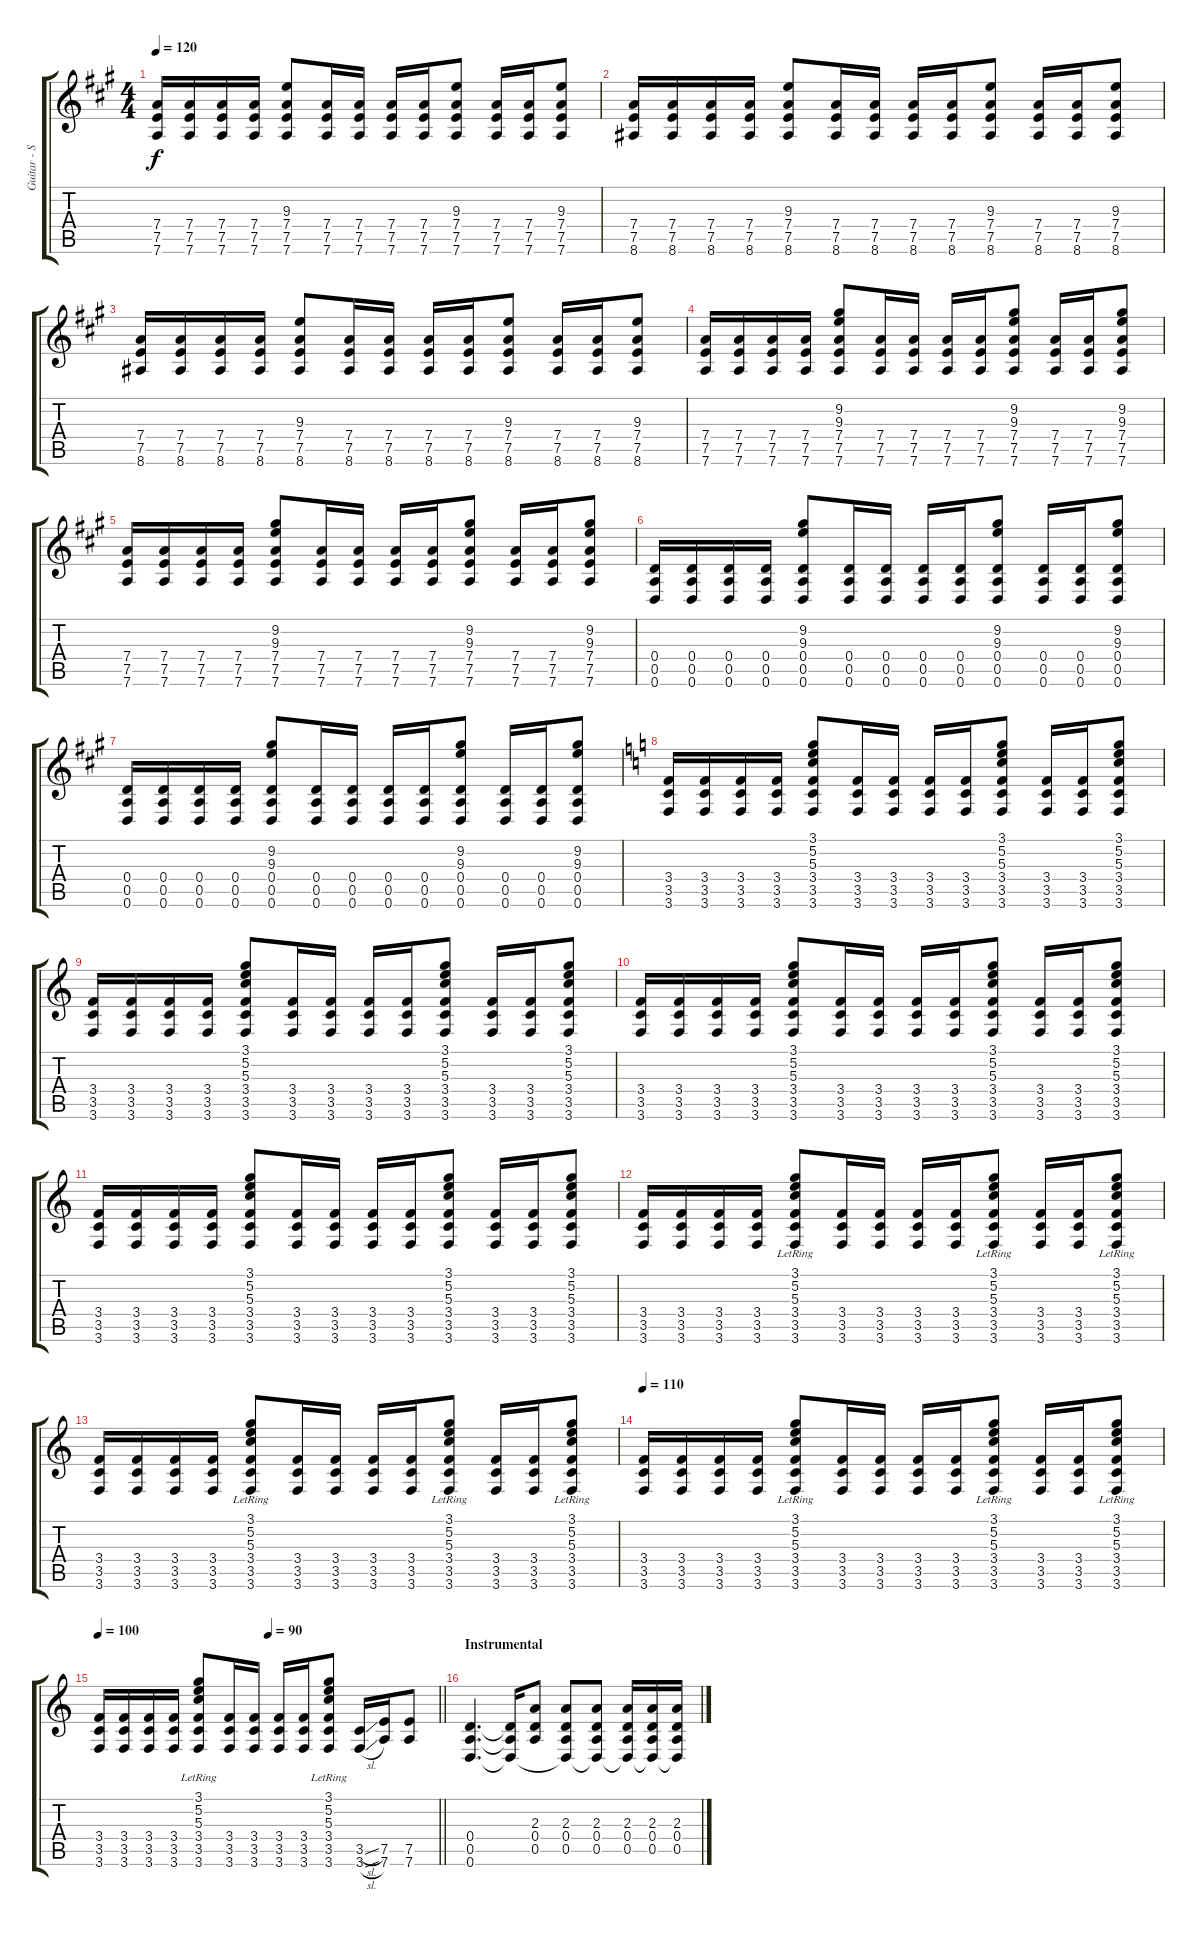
\track ("Guitar - Simon Neil" "Guitar - S") {instrument electricguitarclean}
\staff {score tabs}
\tuning (E4 B3 G3 D3 A2 D2) {hide}
\ts (4 4)
\tempo 120
\clef g2
\ks f#minor
(7.4 7.5 7.6).16{dy f} (7.4 7.5 7.6).16 (7.4 7.5 7.6).16 (7.4 7.5 7.6).16 (9.3 7.4 7.5 7.6).8 (7.4 7.5 7.6).16 (7.4 7.5 7.6).16 (7.4 7.5 7.6).16 (7.4 7.5 7.6).16 (9.3 7.4 7.5 7.6).8 (7.4 7.5 7.6).16 (7.4 7.5 7.6).16 (9.3 7.4 7.5 7.6).8 |
(7.4 7.5 8.6).16 (7.4 7.5 8.6).16 (7.4 7.5 8.6).16 (7.4 7.5 8.6).16 (9.3 7.4 7.5 8.6).8 (7.4 7.5 8.6).16 (7.4 7.5 8.6).16 (7.4 7.5 8.6).16 (7.4 7.5 8.6).16 (9.3 7.4 7.5 8.6).8 (7.4 7.5 8.6).16 (7.4 7.5 8.6).16 (9.3 7.4 7.5 8.6).8 |
(7.4 7.5 8.6).16 (7.4 7.5 8.6).16 (7.4 7.5 8.6).16 (7.4 7.5 8.6).16 (9.3 7.4 7.5 8.6).8 (7.4 7.5 8.6).16 (7.4 7.5 8.6).16 (7.4 7.5 8.6).16 (7.4 7.5 8.6).16 (9.3 7.4 7.5 8.6).8 (7.4 7.5 8.6).16 (7.4 7.5 8.6).16 (9.3 7.4 7.5 8.6).8 |
(7.4 7.5 7.6).16 (7.4 7.5 7.6).16 (7.4 7.5 7.6).16 (7.4 7.5 7.6).16 (9.2 9.3 7.4 7.5 7.6).8 (7.4 7.5 7.6).16 (7.4 7.5 7.6).16 (7.4 7.5 7.6).16 (7.4 7.5 7.6).16 (9.2 9.3 7.4 7.5 7.6).8 (7.4 7.5 7.6).16 (7.4 7.5 7.6).16 (9.2 9.3 7.4 7.5 7.6).8 |
(7.4 7.5 7.6).16 (7.4 7.5 7.6).16 (7.4 7.5 7.6).16 (7.4 7.5 7.6).16 (9.2 9.3 7.4 7.5 7.6).8 (7.4 7.5 7.6).16 (7.4 7.5 7.6).16 (7.4 7.5 7.6).16 (7.4 7.5 7.6).16 (9.2 9.3 7.4 7.5 7.6).8 (7.4 7.5 7.6).16 (7.4 7.5 7.6).16 (9.2 9.3 7.4 7.5 7.6).8 |
(0.4 0.5 0.6).16 (0.4 0.5 0.6).16 (0.4 0.5 0.6).16 (0.4 0.5 0.6).16 (9.2 9.3 0.4 0.5 0.6).8 (0.4 0.5 0.6).16 (0.4 0.5 0.6).16 (0.4 0.5 0.6).16 (0.4 0.5 0.6).16 (9.2 9.3 0.4 0.5 0.6).8 (0.4 0.5 0.6).16 (0.4 0.5 0.6).16 (9.2 9.3 0.4 0.5 0.6).8 |
(0.4 0.5 0.6).16 (0.4 0.5 0.6).16 (0.4 0.5 0.6).16 (0.4 0.5 0.6).16 (9.2 9.3 0.4 0.5 0.6).8 (0.4 0.5 0.6).16 (0.4 0.5 0.6).16 (0.4 0.5 0.6).16 (0.4 0.5 0.6).16 (9.2 9.3 0.4 0.5 0.6).8 (0.4 0.5 0.6).16 (0.4 0.5 0.6).16 (9.2 9.3 0.4 0.5 0.6).8 |
\ks c
(3.4 3.5 3.6).16{volume 11} (3.4 3.5 3.6).16 (3.4 3.5 3.6).16 (3.4 3.5 3.6).16 (3.1 5.2 5.3 3.4 3.5 3.6).8 (3.4 3.5 3.6).16 (3.4 3.5 3.6).16 (3.4 3.5 3.6).16 (3.4 3.5 3.6).16 (3.1 5.2 5.3 3.4 3.5 3.6).8 (3.4 3.5 3.6).16 (3.4 3.5 3.6).16 (3.1 5.2 5.3 3.4 3.5 3.6).8 |
(3.4 3.5 3.6).16 (3.4 3.5 3.6).16 (3.4 3.5 3.6).16 (3.4 3.5 3.6).16 (3.1 5.2 5.3 3.4 3.5 3.6).8 (3.4 3.5 3.6).16 (3.4 3.5 3.6).16 (3.4 3.5 3.6).16 (3.4 3.5 3.6).16 (3.1 5.2 5.3 3.4 3.5 3.6).8 (3.4 3.5 3.6).16 (3.4 3.5 3.6).16 (3.1 5.2 5.3 3.4 3.5 3.6).8 |
(3.4 3.5 3.6).16 (3.4 3.5 3.6).16 (3.4 3.5 3.6).16 (3.4 3.5 3.6).16 (3.1 5.2 5.3 3.4 3.5 3.6).8 (3.4 3.5 3.6).16 (3.4 3.5 3.6).16 (3.4 3.5 3.6).16 (3.4 3.5 3.6).16 (3.1 5.2 5.3 3.4 3.5 3.6).8 (3.4 3.5 3.6).16 (3.4 3.5 3.6).16 (3.1 5.2 5.3 3.4 3.5 3.6).8 |
(3.4 3.5 3.6).16 (3.4 3.5 3.6).16 (3.4 3.5 3.6).16 (3.4 3.5 3.6).16 (3.1 5.2 5.3 3.4 3.5 3.6).8 (3.4 3.5 3.6).16 (3.4 3.5 3.6).16 (3.4 3.5 3.6).16 (3.4 3.5 3.6).16 (3.1 5.2 5.3 3.4 3.5 3.6).8 (3.4 3.5 3.6).16 (3.4 3.5 3.6).16 (3.1 5.2 5.3 3.4 3.5 3.6).8 |
(3.4 3.5 3.6).16{instrument electricguitarclean} (3.4 3.5 3.6).16 (3.4 3.5 3.6).16 (3.4 3.5 3.6).16 (3.1{lr} 5.2{lr} 5.3{lr} 3.4 3.5 3.6).8 (3.4 3.5 3.6).16 (3.4 3.5 3.6).16 (3.4 3.5 3.6).16 (3.4 3.5 3.6).16 (3.1{lr} 5.2{lr} 5.3{lr} 3.4 3.5 3.6).8 (3.4 3.5 3.6).16 (3.4 3.5 3.6).16 (3.1{lr} 5.2{lr} 5.3{lr} 3.4 3.5 3.6).8 |
(3.4 3.5 3.6).16 (3.4 3.5 3.6).16 (3.4 3.5 3.6).16 (3.4 3.5 3.6).16 (3.1{lr} 5.2{lr} 5.3{lr} 3.4 3.5 3.6).8 (3.4 3.5 3.6).16 (3.4 3.5 3.6).16 (3.4 3.5 3.6).16 (3.4 3.5 3.6).16 (3.1{lr} 5.2{lr} 5.3{lr} 3.4 3.5 3.6).8 (3.4 3.5 3.6).16 (3.4 3.5 3.6).16 (3.1{lr} 5.2{lr} 5.3{lr} 3.4 3.5 3.6).8 |
\tempo 110
(3.4 3.5 3.6).16 (3.4 3.5 3.6).16 (3.4 3.5 3.6).16 (3.4 3.5 3.6).16 (3.1{lr} 5.2{lr} 5.3{lr} 3.4 3.5 3.6).8 (3.4 3.5 3.6).16 (3.4 3.5 3.6).16 (3.4 3.5 3.6).16 (3.4 3.5 3.6).16 (3.1{lr} 5.2{lr} 5.3{lr} 3.4 3.5 3.6).8 (3.4 3.5 3.6).16 (3.4 3.5 3.6).16 (3.1{lr} 5.2{lr} 5.3{lr} 3.4 3.5 3.6).8 |
\tempo 100
\tempo (90 0.5)
\barLineRight lightlight
(3.4 3.5 3.6).16 (3.4 3.5 3.6).16 (3.4 3.5 3.6).16 (3.4 3.5 3.6).16 (3.1{lr} 5.2{lr} 5.3{lr} 3.4 3.5 3.6).8 (3.4 3.5 3.6).16 (3.4 3.5 3.6).16 (3.4 3.5 3.6).16 (3.4 3.5 3.6).16 (3.1{lr} 5.2{lr} 5.3{lr} 3.4 3.5 3.6).8 (3.5{sl} 3.6{sl}).16 (7.5 7.6).16 (7.5 7.6).8 |
\section ("" "Instrumental")
(0.4 0.5 0.6).4{d} (0.4{t} 0.5{t} 0.6{t}).16 (2.3 0.4 0.5).8 (2.3 0.4 0.5 0.6{t}).8 (2.3 0.4 0.5 0.6{t}).8 (2.3 0.4 0.5 0.6{t}).16 (2.3 0.4 0.5 0.6{t}).16 (2.3 0.4 0.5 0.6{t}).16
